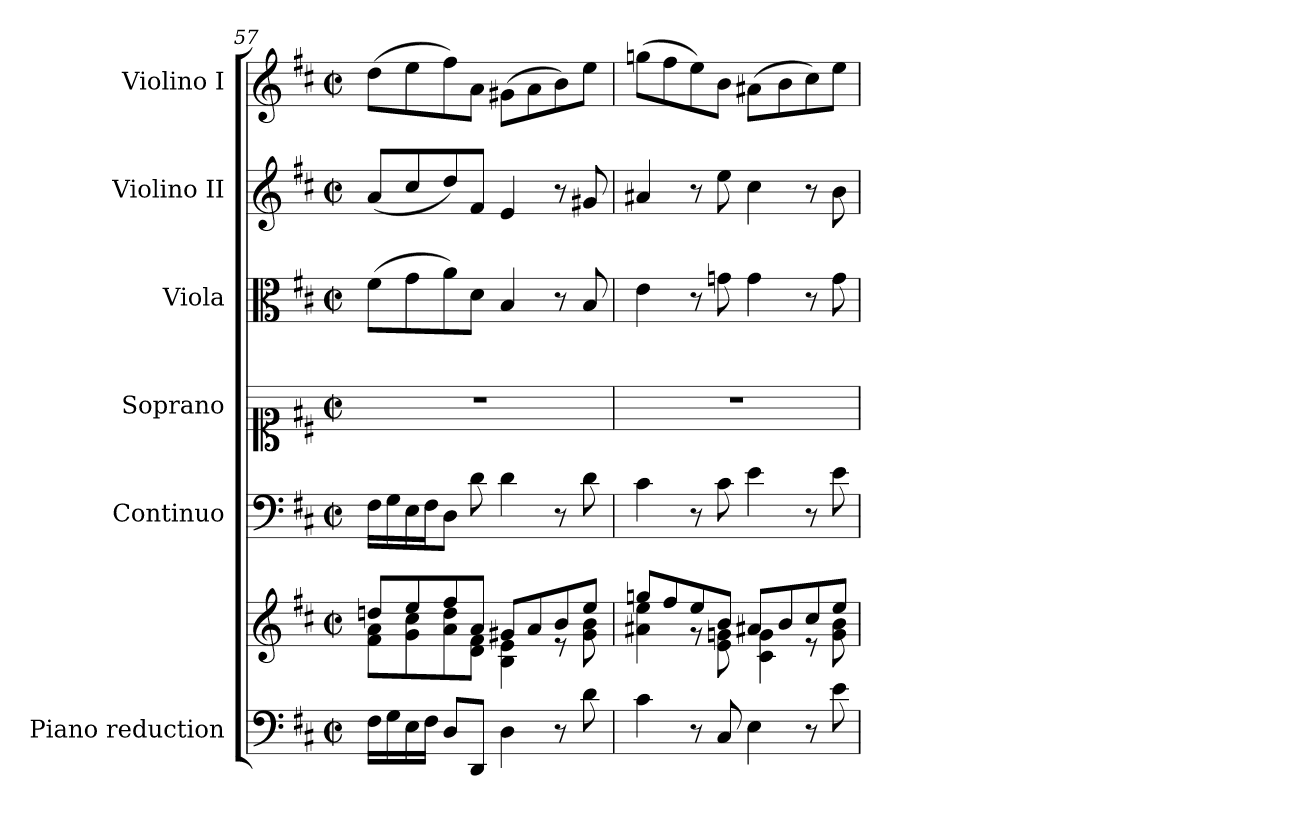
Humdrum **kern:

**kern	**kern	**kern	**kern	**kern	**kern	**kern
*part6	*part6	*part5	*part4	*part3	*part2	*part1
*staff7	*staff6	*staff5	*staff4	*staff3	*staff2	*staff1
*I"Piano reduction	*	*I"Continuo	*I"Soprano	*I"Viola	*I"Violino II	*I"Violino I
*I'Pno	*	*	*	*I'Vla	*I'Vln	*I'Vln
*clefF4	*clefG2	*clefF4	*clefC1	*clefC3	*clefG2	*clefG2
*k[f#c#]	*k[f#c#]	*k[f#c#]	*k[f#c#]	*k[f#c#]	*k[f#c#]	*k[f#c#]
*M2/2	*M2/2	*M2/2	*M2/2	*M2/2	*M2/2	*M2/2
*met(c|)	*met(c|)	*met(c|)	*met(c|)	*met(c|)	*met(c|)	*met(c|)
=57	=57	=57	=57	=57	=57	=57
*	*^	*	*	*	*	*
16F#\LL	8ddn/L	8f#\ 8a\L	16F#\LL	1r	(>8f#\L	(<8a/L	(>8dd\L
16G\	.	.	16G\	.	.	.	.
16E\	8ee/	8g\ 8cc#\	16E\	.	8g\	8cc#/	8ee\
16F#\JJ	.	.	16F#\J	.	.	.	.
8D/L	8ff#/	8a\ 8dd\	8D\J	.	8a\)	8dd/)	8ff#\)
8DD/J	8a/J	8d\ 8f#\J	8d\	.	8d\J	8f#/J	8a\J
4D\	8g#X/L	4B\ 4e\	4d\	.	4B/	4e/	(>8g#X\L
.	8a/	.	.	.	.	.	8a\
8r	8b/	8r	8r	.	8r	8r	8b\)
8d\	8ee/J	8g#\ 8b\	8d\	.	8B/	8g#X/	8ee\J
!!LO:LB:g=z
=58	=58	=58	=58	=58	=58	=58	=58
4c#\	8ggn/L	4a#X\ 4ee\	4c#\	1r	4e\	4a#X/	(>8ggn\L
.	8ff#/	.	.	.	.	.	8ff#\
8r	8ee/	8r	8r	.	8r	8r	8ee\)
8C#/	8b/J	8e\ 8gn\	8c#\	.	8gn\	8ee\	8b\J
4E\	8a#X/L	4c#\ 4g\	4e\	.	4g\	4cc#\	(>8a#X\L
.	8b/	.	.	.	.	.	8b\
8r	8cc#/	8r	8r	.	8r	8r	8cc#\)
8e\	8ee/J	8g\ 8b\	8e\	.	8g\	8b\	8ee\J
*	*v	*v	*	*	*	*	*
=	=	=	=	=	=	=
*-	*-	*-	*-	*-	*-	*-
